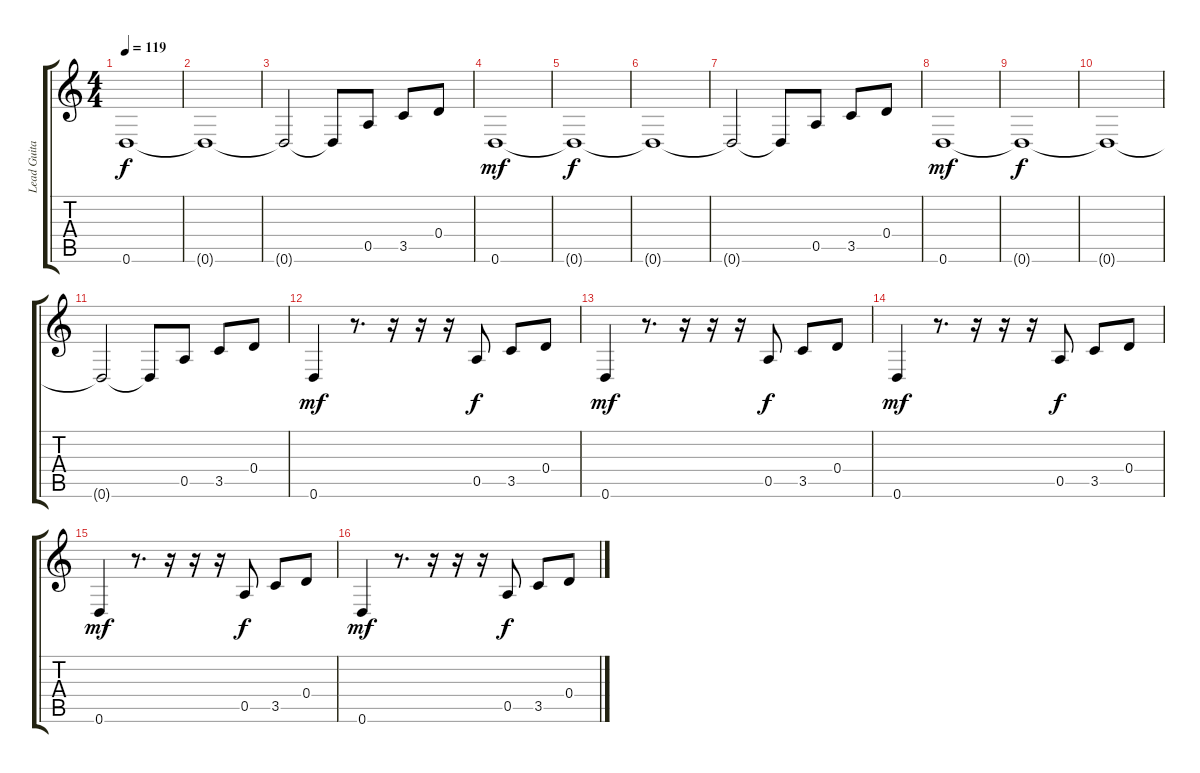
\track ("Lead Guitar" "Lead Guita") {instrument overdrivenguitar}
\staff {score tabs}
\tuning (E4 B3 G3 D3 A2 D2) {hide}
\ts (4 4)
\tempo 119
\clef g2
\ks c
0.6{t}.1{dy f} |
0.6{t}.1 |
0.6{t}.2 0.6{t}.8 0.5.8 3.5.8 0.4.8 |
0.6.1{dy mf} |
0.6{t}.1{dy f} |
0.6{t}.1 |
0.6{t}.2 0.6{t}.8 0.5.8 3.5.8 0.4.8 |
0.6.1{dy mf} |
0.6{t}.1{dy f} |
0.6{t}.1 |
0.6{t}.2 0.6{t}.8 0.5.8 3.5.8 0.4.8 |
0.6.4{dy mf} r.8{d} r.16 r.16 r.16 0.5.8{dy f} 3.5.8 0.4.8 |
0.6.4{dy mf} r.8{d} r.16 r.16 r.16 0.5.8{dy f} 3.5.8 0.4.8 |
0.6.4{dy mf} r.8{d} r.16 r.16 r.16 0.5.8{dy f} 3.5.8 0.4.8 |
0.6.4{dy mf} r.8{d} r.16 r.16 r.16 0.5.8{dy f} 3.5.8 0.4.8 |
0.6.4{dy mf} r.8{d} r.16 r.16 r.16 0.5.8{dy f} 3.5.8 0.4.8
